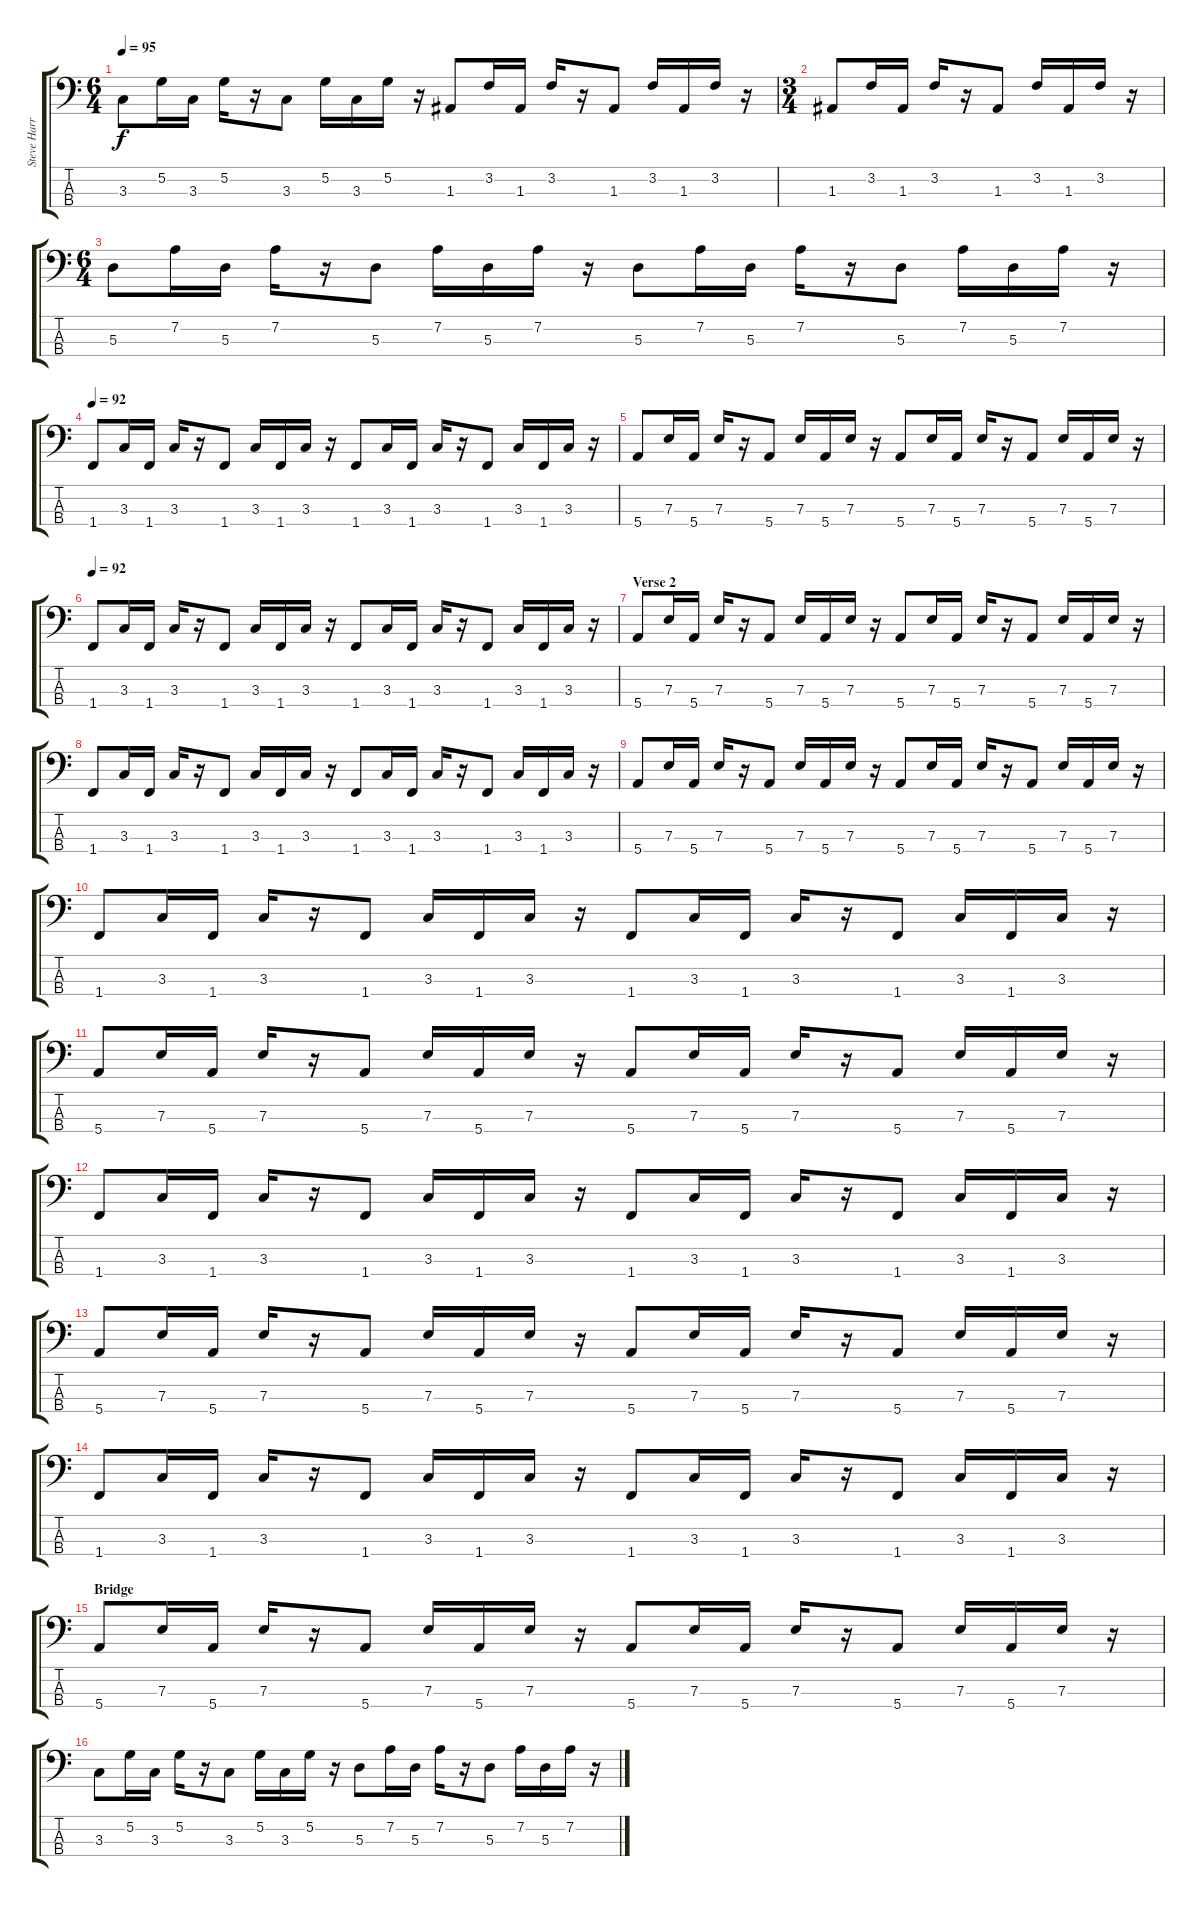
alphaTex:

\track ("Steve Harris" "Steve Harr") {instrument acousticbass}
\staff {score tabs}
\tuning (G2 D2 A1 E1) {hide}
\ts (6 4)
\tempo 95
\clef f4
\ks c
3.3.8{dy f} 5.2.16 3.3.16 5.2.16 r.16 3.3.8 5.2.16 3.3.16 5.2.16 r.16 1.3.8 3.2.16 1.3.16 3.2.16 r.16 1.3.8 3.2.16 1.3.16 3.2.16 r.16 |
\ts (3 4)
1.3.8 3.2.16 1.3.16 3.2.16 r.16 1.3.8 3.2.16 1.3.16 3.2.16 r.16 |
\ts (6 4)
5.3.8 7.2.16 5.3.16 7.2.16 r.16 5.3.8 7.2.16 5.3.16 7.2.16 r.16 5.3.8 7.2.16 5.3.16 7.2.16 r.16 5.3.8 7.2.16 5.3.16 7.2.16 r.16 |
\tempo 92
1.4.8 3.3.16 1.4.16 3.3.16 r.16 1.4.8 3.3.16 1.4.16 3.3.16 r.16 1.4.8 3.3.16 1.4.16 3.3.16 r.16 1.4.8 3.3.16 1.4.16 3.3.16 r.16 |
5.4.8 7.3.16 5.4.16 7.3.16 r.16 5.4.8 7.3.16 5.4.16 7.3.16 r.16 5.4.8 7.3.16 5.4.16 7.3.16 r.16 5.4.8 7.3.16 5.4.16 7.3.16 r.16 |
\tempo 92
1.4.8 3.3.16 1.4.16 3.3.16 r.16 1.4.8 3.3.16 1.4.16 3.3.16 r.16 1.4.8 3.3.16 1.4.16 3.3.16 r.16 1.4.8 3.3.16 1.4.16 3.3.16 r.16 |
\section ("" "Verse 2")
5.4.8 7.3.16 5.4.16 7.3.16 r.16 5.4.8 7.3.16 5.4.16 7.3.16 r.16 5.4.8 7.3.16 5.4.16 7.3.16 r.16 5.4.8 7.3.16 5.4.16 7.3.16 r.16 |
1.4.8 3.3.16 1.4.16 3.3.16 r.16 1.4.8 3.3.16 1.4.16 3.3.16 r.16 1.4.8 3.3.16 1.4.16 3.3.16 r.16 1.4.8 3.3.16 1.4.16 3.3.16 r.16 |
5.4.8 7.3.16 5.4.16 7.3.16 r.16 5.4.8 7.3.16 5.4.16 7.3.16 r.16 5.4.8 7.3.16 5.4.16 7.3.16 r.16 5.4.8 7.3.16 5.4.16 7.3.16 r.16 |
1.4.8 3.3.16 1.4.16 3.3.16 r.16 1.4.8 3.3.16 1.4.16 3.3.16 r.16 1.4.8 3.3.16 1.4.16 3.3.16 r.16 1.4.8 3.3.16 1.4.16 3.3.16 r.16 |
5.4.8 7.3.16 5.4.16 7.3.16 r.16 5.4.8 7.3.16 5.4.16 7.3.16 r.16 5.4.8 7.3.16 5.4.16 7.3.16 r.16 5.4.8 7.3.16 5.4.16 7.3.16 r.16 |
1.4.8 3.3.16 1.4.16 3.3.16 r.16 1.4.8 3.3.16 1.4.16 3.3.16 r.16 1.4.8 3.3.16 1.4.16 3.3.16 r.16 1.4.8 3.3.16 1.4.16 3.3.16 r.16 |
5.4.8 7.3.16 5.4.16 7.3.16 r.16 5.4.8 7.3.16 5.4.16 7.3.16 r.16 5.4.8 7.3.16 5.4.16 7.3.16 r.16 5.4.8 7.3.16 5.4.16 7.3.16 r.16 |
1.4.8 3.3.16 1.4.16 3.3.16 r.16 1.4.8 3.3.16 1.4.16 3.3.16 r.16 1.4.8 3.3.16 1.4.16 3.3.16 r.16 1.4.8 3.3.16 1.4.16 3.3.16 r.16 |
\section ("" "Bridge")
5.4.8 7.3.16 5.4.16 7.3.16 r.16 5.4.8 7.3.16 5.4.16 7.3.16 r.16 5.4.8 7.3.16 5.4.16 7.3.16 r.16 5.4.8 7.3.16 5.4.16 7.3.16 r.16 |
3.3.8 5.2.16 3.3.16 5.2.16 r.16 3.3.8 5.2.16 3.3.16 5.2.16 r.16 5.3.8 7.2.16 5.3.16 7.2.16 r.16 5.3.8 7.2.16 5.3.16 7.2.16 r.16
